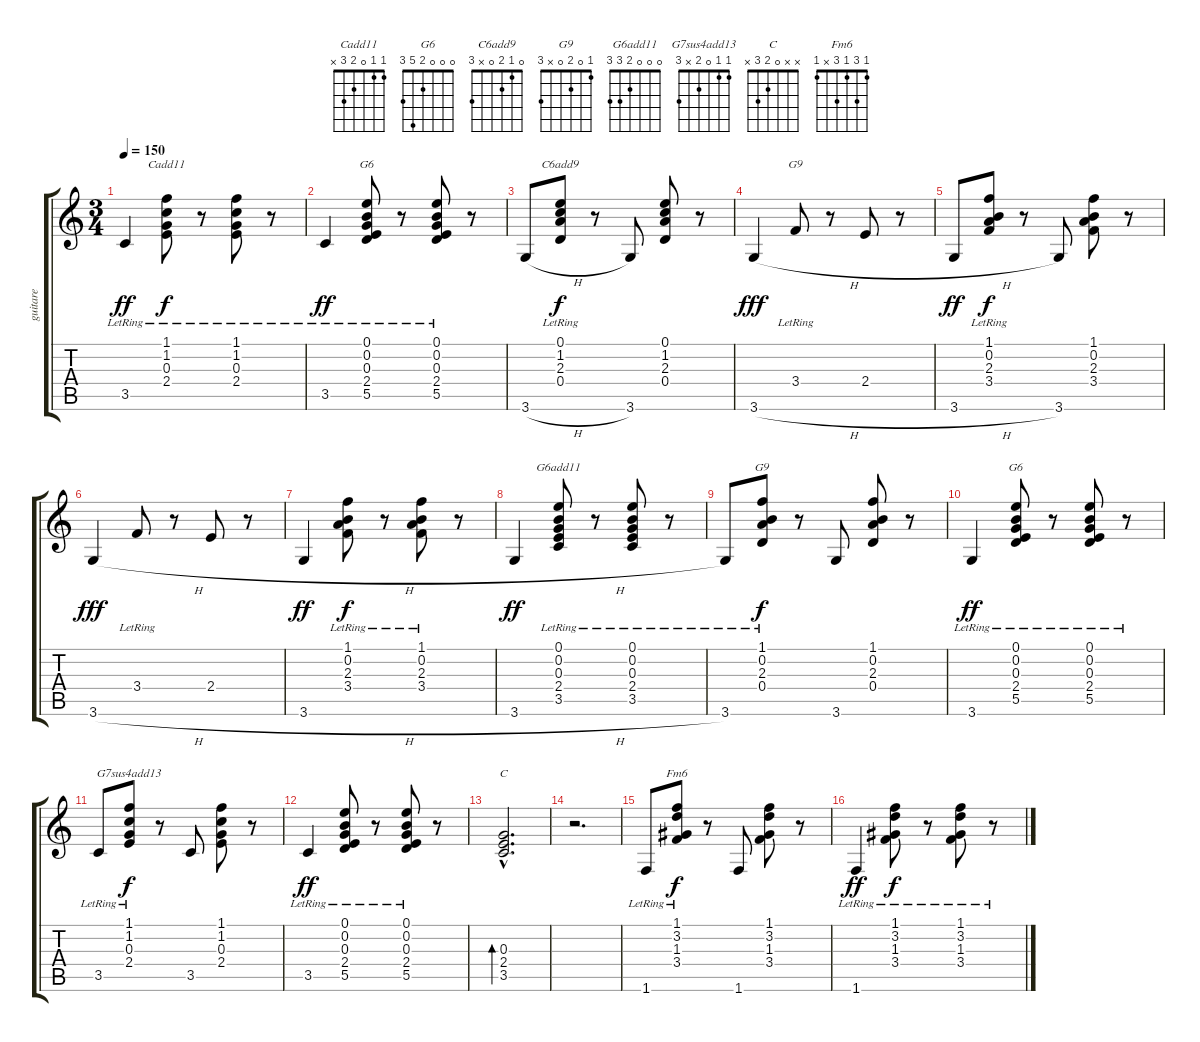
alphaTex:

\track ("guitare" "guitare") {instrument acousticguitarnylon}
\staff {score tabs}
\tuning (E4 B3 G3 D3 A2 E2) {hide}
\chord ("Cadd11" 1 1 0 2 3 x)
\chord ("G6" 0 0 0 2 5 x)
\chord ("C6add9" 0 1 2 0 x 3)
\chord ("G9" 1 0 2 3 x 3)
\chord ("G6add11" 0 0 0 2 3 3)
\chord ("G9" 1 0 2 0 x 3)
\chord ("G6" 0 0 0 2 5 3)
\chord ("G7sus4add13" 1 1 0 2 x 3)
\chord ("C" x x 0 2 3 x)
\chord ("Fm6" 1 3 1 3 x 1)
\ts (3 4)
\tempo 150
\clef g2
\ks c
3.5{lr}.4{dy ff} (1.1{lr} 1.2{lr} 0.3{lr} 2.4{lr}).8{ch "Cadd11" dy f} r.8 (1.1{lr} 1.2{lr} 0.3{lr} 2.4{lr}).8 r.8 |
3.5{lr}.4{dy ff} (0.1{lr} 0.2{lr} 0.3{lr} 2.4{lr} 5.5{lr}).8{ch "G6"} r.8 (0.1{lr} 0.2{lr} 0.3{lr} 2.4{lr} 5.5{lr}).8 r.8 |
3.6{h}.8 (0.1{lr} 1.2{lr} 2.3{lr} 0.4{lr}).8{ch "C6add9" dy f} r.8 3.6.8 (0.1 1.2 2.3 0.4).8 r.8 |
3.6{h}.4{dy fff} 3.4{lr}.8{ch "G9"} r.8 2.4.8 r.8 |
3.6{h}.8{dy ff} (1.1{lr} 0.2{lr} 2.3{lr} 3.4{lr}).8{dy f} r.8 3.6.8 (1.1 0.2 2.3 3.4).8 r.8 |
3.6{h}.4{dy fff} 3.4{lr}.8 r.8 2.4.8 r.8 |
3.6{h}.4{dy ff} (1.1{lr} 0.2{lr} 2.3{lr} 3.4{lr}).8{dy f} r.8 (1.1{lr} 0.2{lr} 2.3{lr} 3.4{lr}).8 r.8 |
3.6{h}.4{dy ff} (0.1{lr} 0.2{lr} 0.3{lr} 2.4{lr} 3.5{lr}).8{ch "G6add11"} r.8 (0.1{lr} 0.2{lr} 0.3{lr} 2.4{lr} 3.5{lr}).8 r.8 |
3.6{lr}.8 (1.1{lr} 0.2{lr} 2.3{lr} 0.4{lr}).8{ch "G9" dy f} r.8 3.6.8 (1.1 0.2 2.3 0.4).8 r.8 |
3.6{lr}.4{dy ff} (0.1{lr} 0.2{lr} 0.3{lr} 2.4{lr} 5.5{lr}).8{ch "G6"} r.8 (0.1{lr} 0.2{lr} 0.3{lr} 2.4{lr} 5.5{lr}).8 r.8 |
3.5{lr}.8 (1.1{lr} 1.2{lr} 0.3{lr} 2.4{lr}).8{ch "G7sus4add13" dy f} r.8 3.5.8 (1.1 1.2 0.3 2.4).8 r.8 |
3.5{lr}.4{dy ff} (0.1{lr} 0.2{lr} 0.3{lr} 2.4{lr} 5.5{lr}).8 r.8 (0.1{lr} 0.2{lr} 0.3{lr} 2.4{lr} 5.5{lr}).8 r.8 |
(0.3{hac} 2.4{hac} 3.5{hac}).2{d bd 480 ch "C"} |
r.2{d} |
1.6{lr}.8 (1.1{lr} 3.2{lr} 1.3{lr} 3.4{lr}).8{ch "Fm6" dy f} r.8 1.6.8 (1.1 3.2 1.3 3.4).8 r.8 |
1.6{lr}.4{dy ff} (1.1{lr} 3.2{lr} 1.3{lr} 3.4{lr}).8{dy f} r.8 (1.1{lr} 3.2{lr} 1.3{lr} 3.4{lr}).8 r.8
